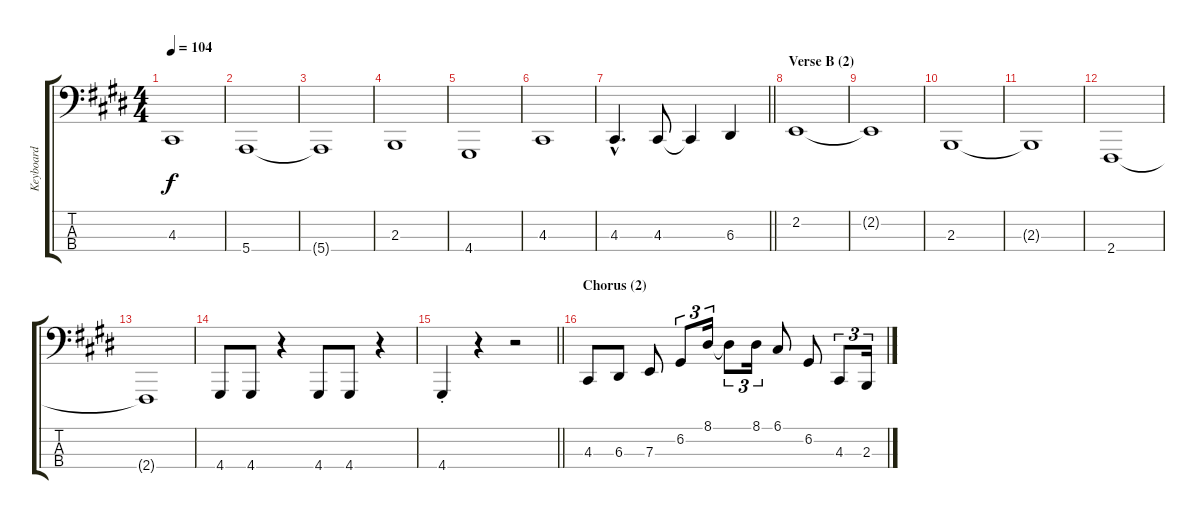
\track ("Keyboard" "Keyboard") {instrument drawbarorgan}
\staff {score tabs}
\tuning (G2 D2 A1 E1) {hide}
\ts (4 4)
\tempo 104
\clef f4
\ks c#minor
4.3{t}.1{dy f} |
5.4.1 |
5.4{t}.1 |
2.3.1 |
4.4.1 |
4.3.1 |
\barLineRight lightlight
4.3{hac}.4{d} 4.3.8 4.3{t}.4 6.3.4 |
\section ("" "Verse B (2)")
2.2.1 |
2.2{t}.1 |
2.3.1 |
2.3{t}.1 |
2.4.1 |
2.4{t}.1 |
4.4.8 4.4.8 r.4 4.4.8 4.4.8 r.4 |
\barLineRight lightlight
4.4{st}.4 r.4 r.2 |
\section ("" "Chorus (2)")
4.3.8 6.3.8 7.3.8 6.2.8{tu (3 2)} 8.1.16{tu (3 2)} 8.1{t}.8{tu (3 2)} 8.1.16{tu (3 2)} 6.1.8 6.2.8 4.3.8{tu (3 2)} 2.3.16{tu (3 2)}
